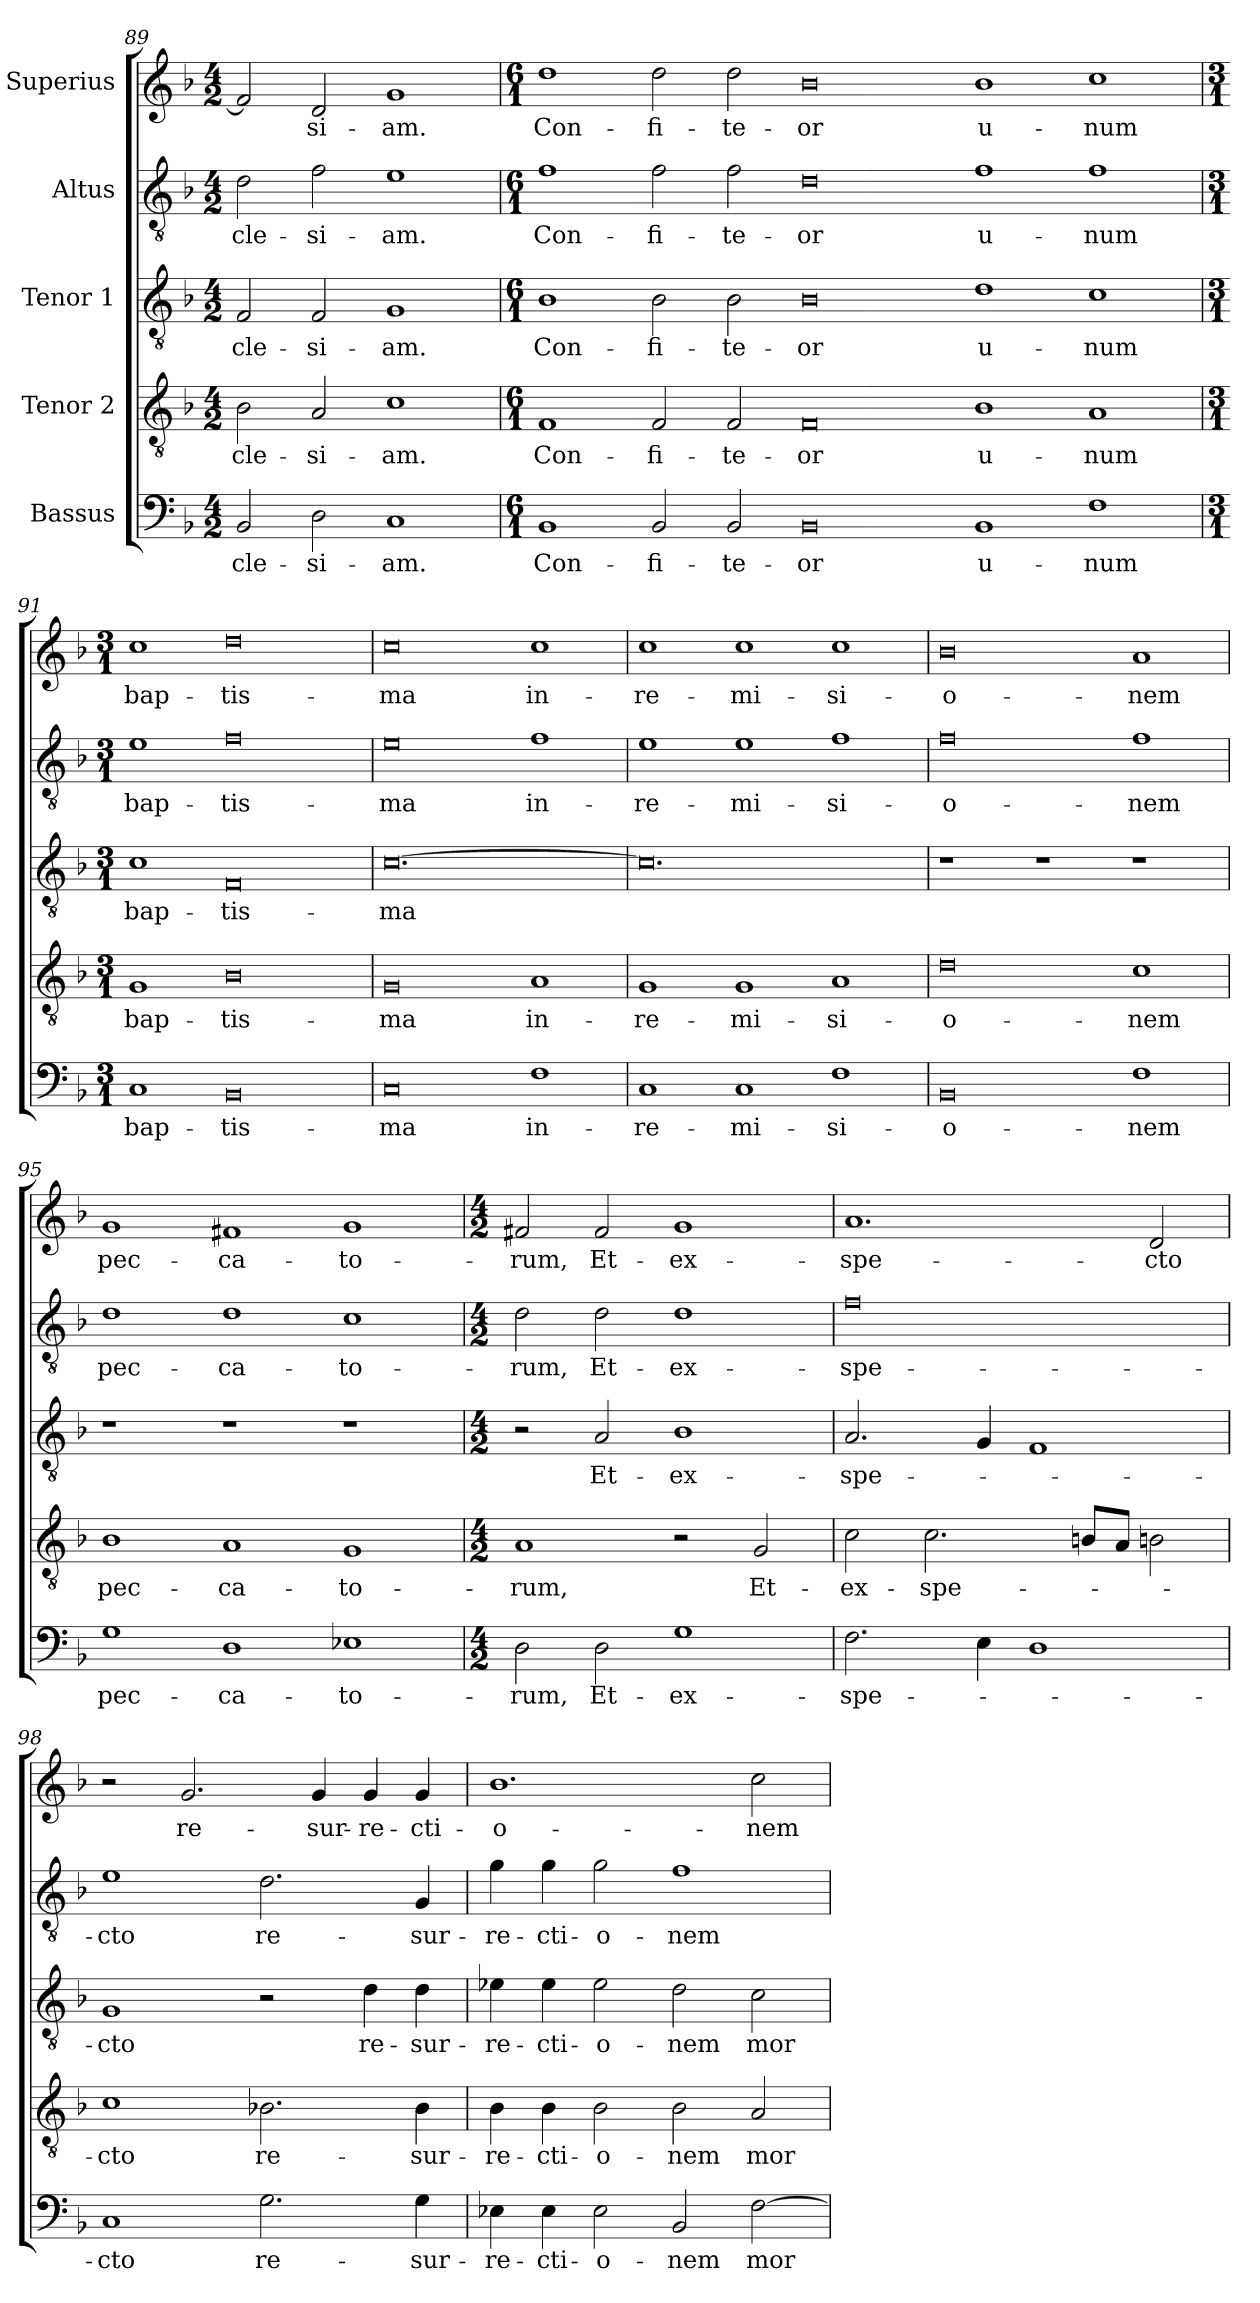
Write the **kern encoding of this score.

**kern	**text	**kern	**text	**kern	**text	**kern	**text	**kern	**text
*part5	*part5	*part4	*part4	*part3	*part3	*part2	*part2	*part1	*part1
*staff5	*staff5	*staff4	*staff4	*staff3	*staff3	*staff2	*staff2	*staff1	*staff1
*I"Bassus	*	*I"Tenor 2	*	*I"Tenor 1	*	*I"Altus	*	*I"Superius	*
*clefF4	*	*clefGv2	*	*clefGv2	*	*clefGv2	*	*clefG2	*
*k[b-]	*	*k[b-]	*	*k[b-]	*	*k[b-]	*	*k[b-]	*
*M4/2	*	*M4/2	*	*M4/2	*	*M4/2	*	*M4/2	*
=89	=89	=89	=89	=89	=89	=89	=89	=89	=89
2BB-/	-cle-	2B-\	-cle-	2F/	-cle-	2d\	-cle-	2f/]	.
2D\	-si-	2A/	-si-	2F/	-si-	2f\	-si-	2d/	-si-
1C/	-am.	1c\	-am.	1G/	-am.	1e\	-am.	1g/	-am.
=90	=90	=90	=90	=90	=90	=90	=90	=90	=90
*M6/1	*	*M6/1	*	*M6/1	*	*M6/1	*	*M6/1	*
1BB-/	Con-	1F/	Con-	1B-\	Con-	1f\	Con-	1dd\	Con-
2BB-/	-fi-	2F/	-fi-	2B-\	-fi-	2f\	-fi-	2dd\	-fi-
2BB-/	-te-	2F/	-te-	2B-\	-te-	2f\	-te-	2dd\	-te-
0BB-/	-or	0F/	-or	0B-\	-or	0d\	-or	0b-\	-or
1BB-/	u-	1B-\	u-	1d\	u-	1f\	u-	1b-\	u-
1F\	-num	1A/	-num	1c\	-num	1f\	-num	1cc\	-num
=91	=91	=91	=91	=91	=91	=91	=91	=91	=91
*M3/1	*	*M3/1	*	*M3/1	*	*M3/1	*	*M3/1	*
1C/	bap-	1G/	bap-	1c\	bap-	1e\	bap-	1cc\	bap-
0BB-/	-tis-	0B-\	-tis-	0F/	-tis-	0f\	-tis-	0dd\	-tis-
=92	=92	=92	=92	=92	=92	=92	=92	=92	=92
0C/	-ma	0G/	-ma	[0.c\	-ma	0e\	-ma	0cc\	-ma
1F\	in-	1A/	in-	.	.	1f\	in-	1cc\	in-
=93	=93	=93	=93	=93	=93	=93	=93	=93	=93
1C/	re-	1G/	re-	0.c\]	.	1e\	re-	1cc\	re-
1C/	-mi-	1G/	-mi-	.	.	1e\	-mi-	1cc\	-mi-
1F\	-si-	1A/	-si-	.	.	1f\	-si-	1cc\	-si-
=94	=94	=94	=94	=94	=94	=94	=94	=94	=94
0BB-/	-o-	0d\	-o-	1r	.	0f\	-o-	0b-\	-o-
.	.	.	.	1r	.	.	.	.	.
1F\	-nem	1c\	-nem	1r	.	1f\	-nem	1a/	-nem
=95	=95	=95	=95	=95	=95	=95	=95	=95	=95
1G\	pec-	1B-\	pec-	1r	.	1d\	pec-	1g/	pec-
1D\	-ca-	1A/	-ca-	1r	.	1d\	-ca-	1f#X/	-ca-
1E-X\	-to-	1G/	-to-	1r	.	1c\	-to-	1g/	-to-
=96	=96	=96	=96	=96	=96	=96	=96	=96	=96
*M4/2	*	*M4/2	*	*M4/2	*	*M4/2	*	*M4/2	*
2D\	-rum,	1A/	-rum,	2r	.	2d\	-rum,	2f#X/	-rum,
2D\	Et-	.	.	2A/	Et-	2d\	Et-	2f#/	Et-
1G\	ex-	2r	.	1B-\	ex-	1d\	ex-	1g/	ex-
.	.	2G/	Et-	.	.	.	.	.	.
=97	=97	=97	=97	=97	=97	=97	=97	=97	=97
2.F\	-spe-	2c\	ex-	2.A/	-spe-	0f\	-spe-	1.a/	-spe-
.	.	2.c\	-spe-	.	.	.	.	.	.
4E\	.	.	.	4G/	.	.	.	.	.
1D\	.	.	.	1F/	.	.	.	.	.
.	.	8Bn/L	.	.	.	.	.	.	.
.	.	8A/J	.	.	.	.	.	.	.
.	.	2Bn\	.	.	.	.	.	2d/	-cto
=98	=98	=98	=98	=98	=98	=98	=98	=98	=98
1C/	-cto	1c\	-cto	1G/	-cto	1e\	-cto	2r	.
.	.	.	.	.	.	.	.	2.g/	re-
2.G\	re-	2.B-X\	re-	2r	.	2.d\	re-	.	.
.	.	.	.	.	.	.	.	4g/	-sur-
.	.	.	.	4d\	re-	.	.	4g/	-re-
4G\	-sur-	4B-\	-sur-	4d\	-sur-	4G/	-sur-	4g/	-cti-
=99	=99	=99	=99	=99	=99	=99	=99	=99	=99
4E-X\	-re-	4B-\	-re-	4e-X\	-re-	4g\	-re-	1.b-\	-o-
4E-\	-cti-	4B-\	-cti-	4e-\	-cti-	4g\	-cti-	.	.
2E-\	-o-	2B-\	-o-	2e-\	-o-	2g\	-o-	.	.
2BB-/	-nem	2B-\	-nem	2d\	-nem	1f\	-nem	.	.
[2F\	mor-	2A/	mor-	2c\	mor-	.	.	2cc\	-nem
=	=	=	=	=	=	=	=	=	=
*-	*-	*-	*-	*-	*-	*-	*-	*-	*-
